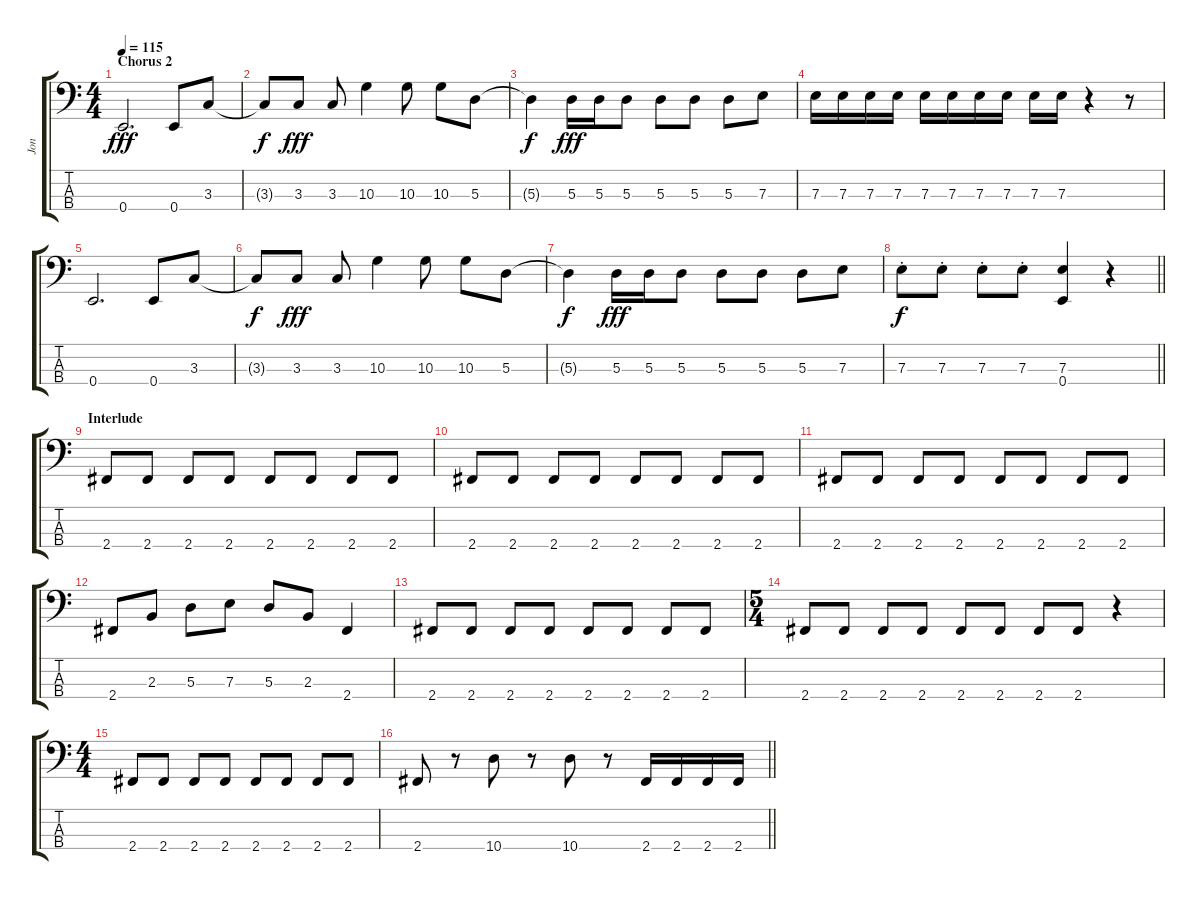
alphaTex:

\track ("Jon" "Jon") {instrument electricbassfinger}
\staff {score tabs}
\tuning (G2 D2 A1 E1) {hide}
\ts (4 4)
\section ("" "Chorus 2")
\tempo 115
\clef f4
\ks c
0.4.2{d dy fff} 0.4.8 3.3.8 |
3.3{t}.8{dy f} 3.3.8{dy fff} 3.3.8 10.3.4 10.3.8 10.3.8 5.3.8 |
5.3{t}.4{dy f} 5.3.16{dy fff} 5.3.16 5.3.8 5.3.8 5.3.8 5.3.8 7.3.8 |
7.3.16 7.3.16 7.3.16 7.3.16 7.3.16 7.3.16 7.3.16 7.3.16 7.3.16 7.3.16 r.4 r.8 |
0.4.2{d} 0.4.8 3.3.8 |
3.3{t}.8{dy f} 3.3.8{dy fff} 3.3.8 10.3.4 10.3.8 10.3.8 5.3.8 |
5.3{t}.4{dy f} 5.3.16{dy fff} 5.3.16 5.3.8 5.3.8 5.3.8 5.3.8 7.3.8 |
\barLineRight lightlight
7.3{st}.8{dy f} 7.3{st}.8 7.3{st}.8 7.3{st}.8 (7.3 0.4).4 r.4 |
\section ("" "Interlude")
2.4.8 2.4.8 2.4.8 2.4.8 2.4.8 2.4.8 2.4.8 2.4.8 |
2.4.8 2.4.8 2.4.8 2.4.8 2.4.8 2.4.8 2.4.8 2.4.8 |
2.4.8 2.4.8 2.4.8 2.4.8 2.4.8 2.4.8 2.4.8 2.4.8 |
2.4.8 2.3.8 5.3.8 7.3.8 5.3.8 2.3.8 2.4.4 |
2.4.8 2.4.8 2.4.8 2.4.8 2.4.8 2.4.8 2.4.8 2.4.8 |
\ts (5 4)
2.4.8 2.4.8 2.4.8 2.4.8 2.4.8 2.4.8 2.4.8 2.4.8 r.4 |
\ts (4 4)
2.4.8 2.4.8 2.4.8 2.4.8 2.4.8 2.4.8 2.4.8 2.4.8 |
\barLineRight lightlight
2.4.8 r.8 10.4.8 r.8 10.4.8 r.8 2.4.16 2.4.16 2.4.16 2.4.16
